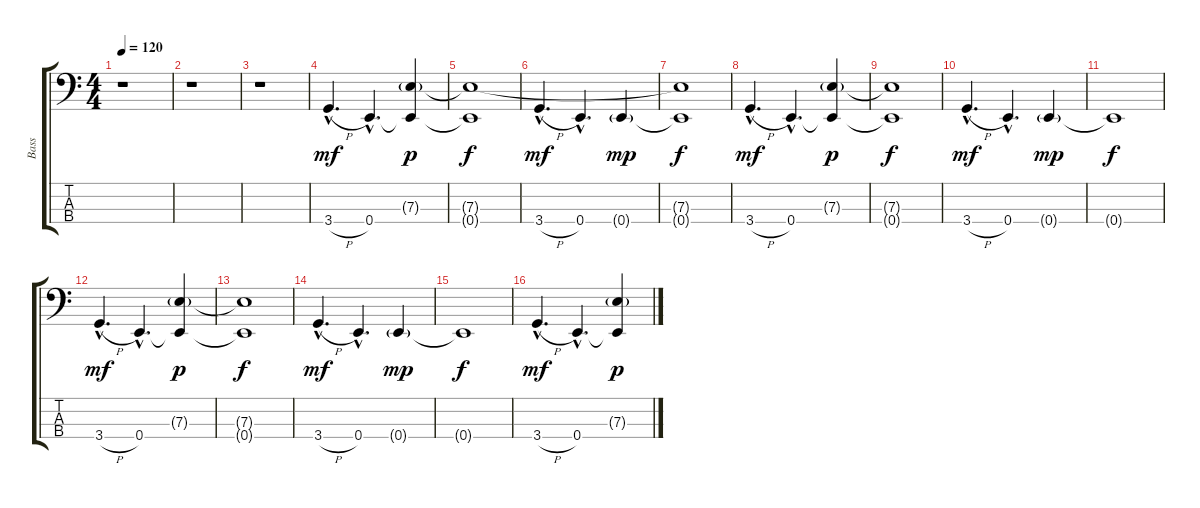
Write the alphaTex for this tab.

\track ("Bass" "Bass") {instrument electricbassfinger}
\staff {score tabs}
\tuning (G2 D2 A1 E1) {hide}
\ts (4 4)
\tempo 120
\clef f4
\ks c
r.1{dy f} |
r.1 |
r.1 |
3.4{h hac}.4{d dy mf} 0.4{hac}.4{d} (7.3{g} 0.4{t}).4{dy p} |
(7.3{t} 0.4{t}).1{dy f} |
3.4{h hac}.4{d dy mf} 0.4{hac}.4{d} 0.4{g}.4{dy mp} |
(7.3{t} 0.4{t}).1{dy f} |
3.4{h hac}.4{d dy mf} 0.4{hac}.4{d} (7.3{g} 0.4{t}).4{dy p} |
(7.3{t} 0.4{t}).1{dy f} |
3.4{h hac}.4{d dy mf} 0.4{hac}.4{d} 0.4{g}.4{dy mp} |
0.4{t}.1{dy f} |
3.4{h hac}.4{d dy mf} 0.4{hac}.4{d} (7.3{g} 0.4{t}).4{dy p} |
(7.3{t} 0.4{t}).1{dy f} |
3.4{h hac}.4{d dy mf} 0.4{hac}.4{d} 0.4{g}.4{dy mp} |
0.4{t}.1{dy f} |
3.4{h hac}.4{d dy mf} 0.4{hac}.4{d} (7.3{g} 0.4{t}).4{dy p}
